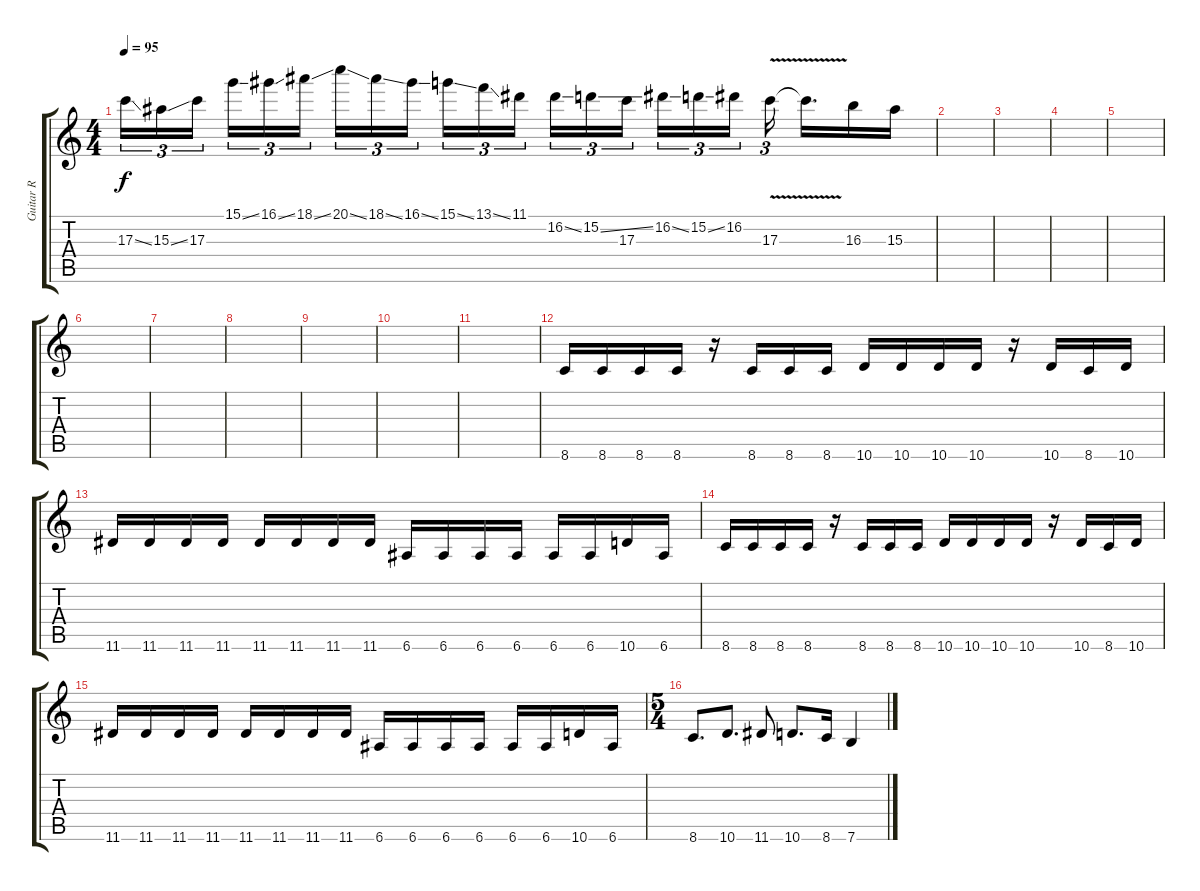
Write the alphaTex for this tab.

\track ("Guitar R" "Guitar R") {instrument distortionguitar}
\staff {score tabs}
\tuning (E4 B3 G3 D3 A2 E2) {hide}
\ts (4 4)
\tempo 95
\clef g2
\ks c
17.3{ss}.16{tu (3 2) dy f} 15.3{ss}.16{tu (3 2)} 17.3.16{tu (3 2) beam splitsecondary} 15.1{ss}.16{tu (3 2)} 16.1{ss}.16{tu (3 2)} 18.1{ss}.16{tu (3 2)} 20.1{ss}.16{tu (3 2)} 18.1{ss}.16{tu (3 2)} 16.1{ss}.16{tu (3 2) beam splitsecondary} 15.1{ss}.16{tu (3 2)} 13.1{ss}.16{tu (3 2)} 11.1.16{tu (3 2)} 16.2{ss}.16{tu (3 2)} 15.2{ss}.16{tu (3 2)} 17.3.16{tu (3 2) beam splitsecondary} 16.2{ss}.16{tu (3 2)} 15.2{ss}.16{tu (3 2)} 16.2.16{tu (3 2)} 17.3{v}.16{tu (3 2) beam splitsecondary} 17.3{t}.16{d} 16.3.16 15.3.16 |
|
|
|
|
|
|
|
|
|
|
8.6.16 8.6.16 8.6.16 8.6.16 r.16 8.6.16 8.6.16 8.6.16 10.6.16 10.6.16 10.6.16 10.6.16 r.16 10.6.16 8.6.16 10.6.16 |
11.6.16 11.6.16 11.6.16 11.6.16 11.6.16 11.6.16 11.6.16 11.6.16 6.6.16 6.6.16 6.6.16 6.6.16 6.6.16 6.6.16 10.6.16 6.6.16 |
8.6.16 8.6.16 8.6.16 8.6.16 r.16 8.6.16 8.6.16 8.6.16 10.6.16 10.6.16 10.6.16 10.6.16 r.16 10.6.16 8.6.16 10.6.16 |
11.6.16 11.6.16 11.6.16 11.6.16 11.6.16 11.6.16 11.6.16 11.6.16 6.6.16 6.6.16 6.6.16 6.6.16 6.6.16 6.6.16 10.6.16 6.6.16 |
\ts (5 4)
8.6.8{d} 10.6.8{d} 11.6.8 10.6.8{d} 8.6.16 7.6.4
